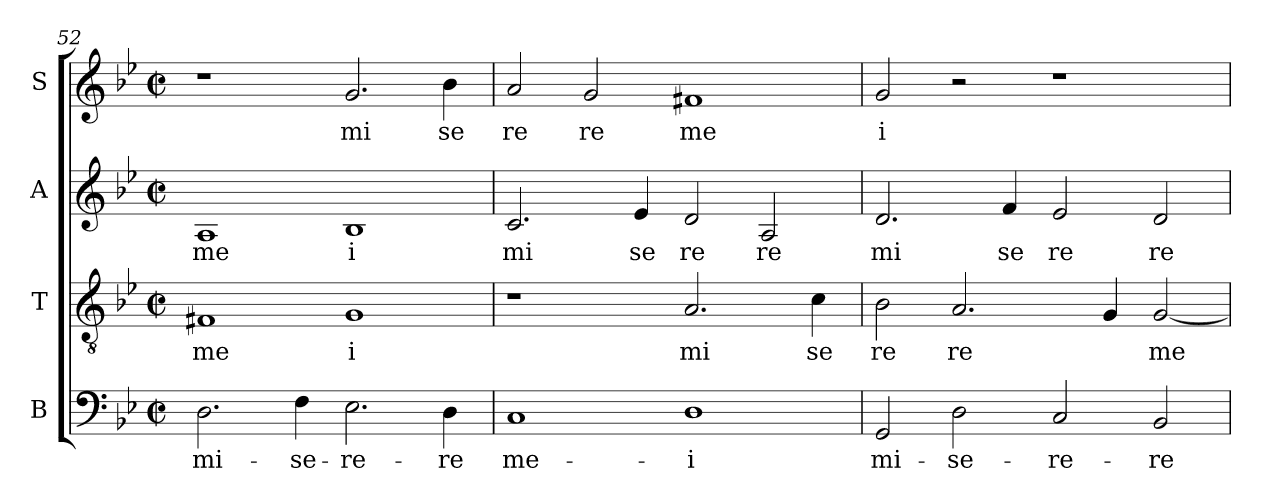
**kern	**text	**kern	**text	**kern	**text	**kern	**text
*part4	*part4	*part3	*part3	*part2	*part2	*part1	*part1
*staff4	*staff4	*staff3	*staff3	*staff2	*staff2	*staff1	*staff1
*I"B	*	*I"T	*	*I"A	*	*I"S	*
*clefF4	*	*clefGv2	*	*clefG2	*	*clefG2	*
*k[b-e-]	*	*k[b-e-]	*	*k[b-e-]	*	*k[b-e-]	*
*B-:	*	*B-:	*	*B-:	*	*B-:	*
*M2/2	*	*M2/2	*	*M2/2	*	*M2/2	*
*met(c|)	*	*met(c|)	*	*met(c|)	*	*met(c|)	*
=52	=52	=52	=52	=52	=52	=52	=52
!	!LO:LY:b:cj	!	!LO:LY:b:cj	!	!LO:LY:b:cj	!	!
2.D\	mi-	1F#X	me	1A	me	1r	.
!	!LO:LY:b:cj	!	!	!	!	!	!
4F\	-se-	.	.	.	.	.	.
!	!LO:LY:b:cj	!	!LO:LY:b:cj	!	!LO:LY:b:cj	!	!LO:LY:b:cj
2.E-\	-re-	1G	i	1B-	i	2.g/	mi
!	!LO:LY:b:cj	!	!	!	!	!	!LO:LY:b:cj
4D\	-re	.	.	.	.	4b-\	se
=53	=53	=53	=53	=53	=53	=53	=53
!	!LO:LY:b:cj	!	!	!	!LO:LY:b:cj	!	!LO:LY:b:cj
1C	me-	1r	.	2.c/	mi	2a/	re
!	!	!	!	!	!	!	!LO:LY:b:cj
.	.	.	.	.	.	2g/	re
!	!	!	!	!	!LO:LY:b:cj	!	!
.	.	.	.	4e-/	se	.	.
!	!LO:LY:b:cj	!	!LO:LY:b:cj	!	!LO:LY:b:cj	!	!LO:LY:b:cj
1D	-i	2.A/	mi	2d/	re	1f#X	me
!	!	!	!	!	!LO:LY:b:cj	!	!
.	.	.	.	2A/	re	.	.
!	!	!	!LO:LY:b:cj	!	!	!	!
.	.	4c\	se	.	.	.	.
=54	=54	=54	=54	=54	=54	=54	=54
!	!LO:LY:b:cj	!	!LO:LY:b:cj	!	!LO:LY:b:cj	!	!LO:LY:b:cj
2GG/	mi-	2B-\	re	2.d/	mi	2g/	i
!	!LO:LY:b:cj	!	!LO:LY:b:cj	!	!	!	!
2D\	-se-	2.A/	re	.	.	2r	.
!	!	!	!	!	!LO:LY:b:cj	!	!
.	.	.	.	4f/	se	.	.
!	!LO:LY:b:cj	!	!	!	!LO:LY:b:cj	!	!
2C/	-re-	.	.	2e-/	re	1r	.
!	!	!	!LO:LY:b:cj	!	!	!	!
.	.	4G/	.	.	.	.	.
!	!LO:LY:b:cj	!	!LO:LY:b:cj	!	!LO:LY:b:cj	!	!
2BB-/	-re	[<2G/	me	2d/	re	.	.
=	=	=	=	=	=	=	=
*-	*-	*-	*-	*-	*-	*-	*-
